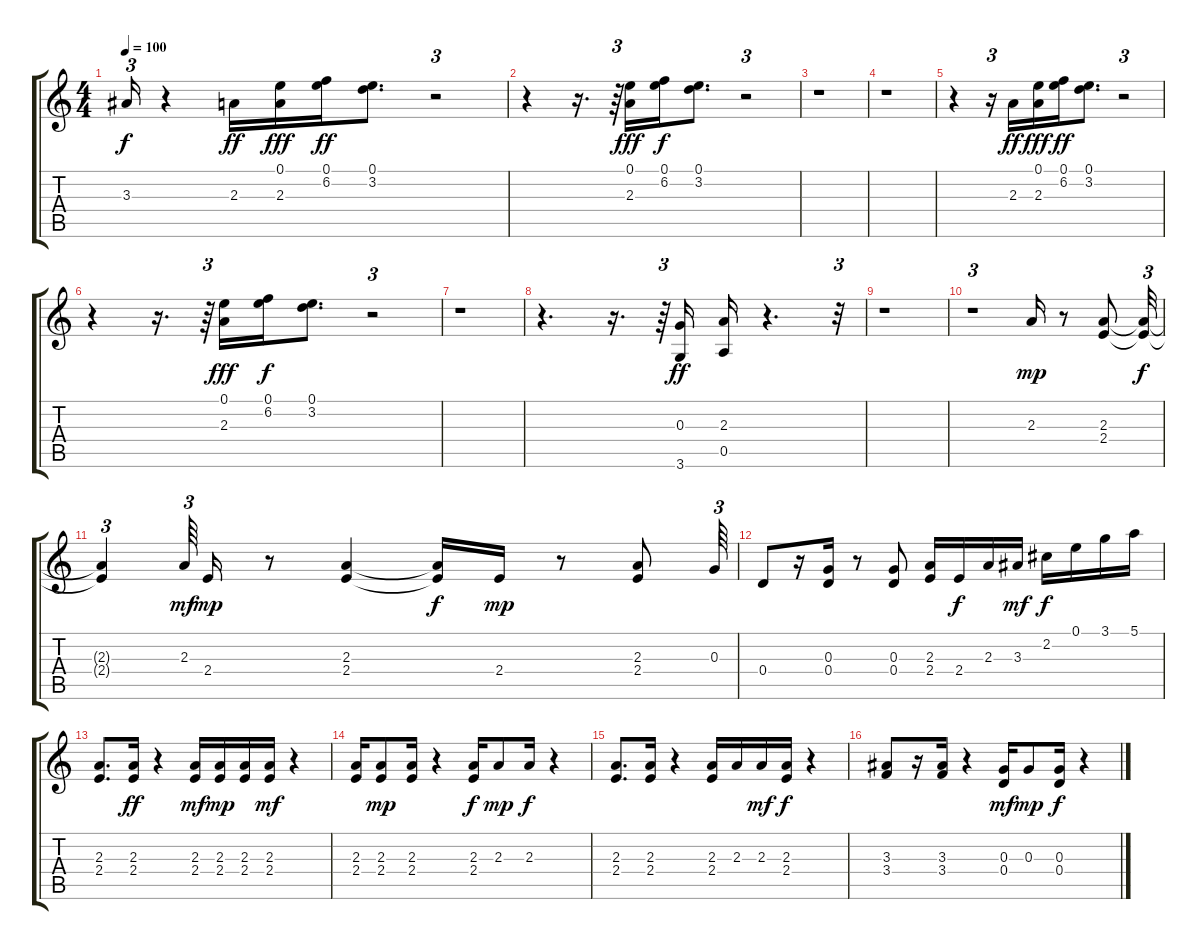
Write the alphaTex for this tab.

\track "" {instrument acousticguitarnylon}
\staff {score tabs}
\tuning (E4 B3 G3 D3 A2 E2) {hide}
\ts (4 4)
\tempo 100
\clef g2
\ks c
3.3{t}.16{tu (3 2) dy f} r.4 2.3.16{dy ff} (0.1 2.3).16{dy fff} (0.1 6.2).16{dy ff} (0.1 3.2).8{d} r.2{tu (3 2)} |
r.4 r.16{d} r.64{tu (3 2)} (0.1 2.3).16{dy fff} (0.1 6.2).16{dy f} (0.1 3.2).8{d} r.2{tu (3 2)} |
r.1 |
r.1 |
r.4 r.16{tu (3 2)} 2.3.16{dy ff} (0.1 2.3).16{dy fff} (0.1 6.2).16{dy ff} (0.1 3.2).8{d} r.2{tu (3 2)} |
r.4 r.16{d} r.64{tu (3 2)} (0.1 2.3).16{dy fff} (0.1 6.2).16{dy f} (0.1 3.2).8{d} r.2{tu (3 2)} |
r.1 |
r.4{d} r.16{d} r.64{tu (3 2)} (0.3 3.6).16{dy ff} (2.3 0.5).16 r.4{d} r.32{tu (3 2)} |
r.1 |
r.1{tu (3 2)} 2.3.16{dy mp} r.8 (2.3 2.4).8 (2.3{t} 2.4{t}).32{tu (3 2) dy f} |
(2.3{t} 2.4{t}).4{tu (3 2)} 2.3.64{tu (3 2) dy mf} 2.4.16{dy mp} r.8 (2.3 2.4).4 (2.3{t} 2.4{t}).16{dy f} 2.4.16{dy mp} r.8 (2.3 2.4).8 0.3.64{tu (3 2)} |
0.4.8 r.16 (0.3 0.4).16 r.8 (0.3 0.4).8 (2.3 2.4).16 2.4.16{dy f} 2.3.16 3.3.16{dy mf} 2.2.16{dy f} 0.1.16 3.1.16 5.1.16 |
(2.3 2.4).8{d} (2.3 2.4).16{dy ff} r.4 (2.3 2.4).16{dy mf} (2.3 2.4).16{dy mp} (2.3 2.4).16 (2.3 2.4).16{dy mf} r.4 |
(2.3 2.4).16 (2.3 2.4).8{dy mp} (2.3 2.4).16 r.4 (2.3 2.4).16{dy f} 2.3.8{dy mp} 2.3.16{dy f} r.4 |
(2.3 2.4).8{d} (2.3 2.4).16 r.4 (2.3 2.4).16 2.3.16 2.3.16{dy mf} (2.3 2.4).16{dy f} r.4 |
(3.3 3.4).8 r.16 (3.3 3.4).16 r.4 (0.3 0.4).16{dy mf} 0.3.8{dy mp} (0.3 0.4).16{dy f} r.4
